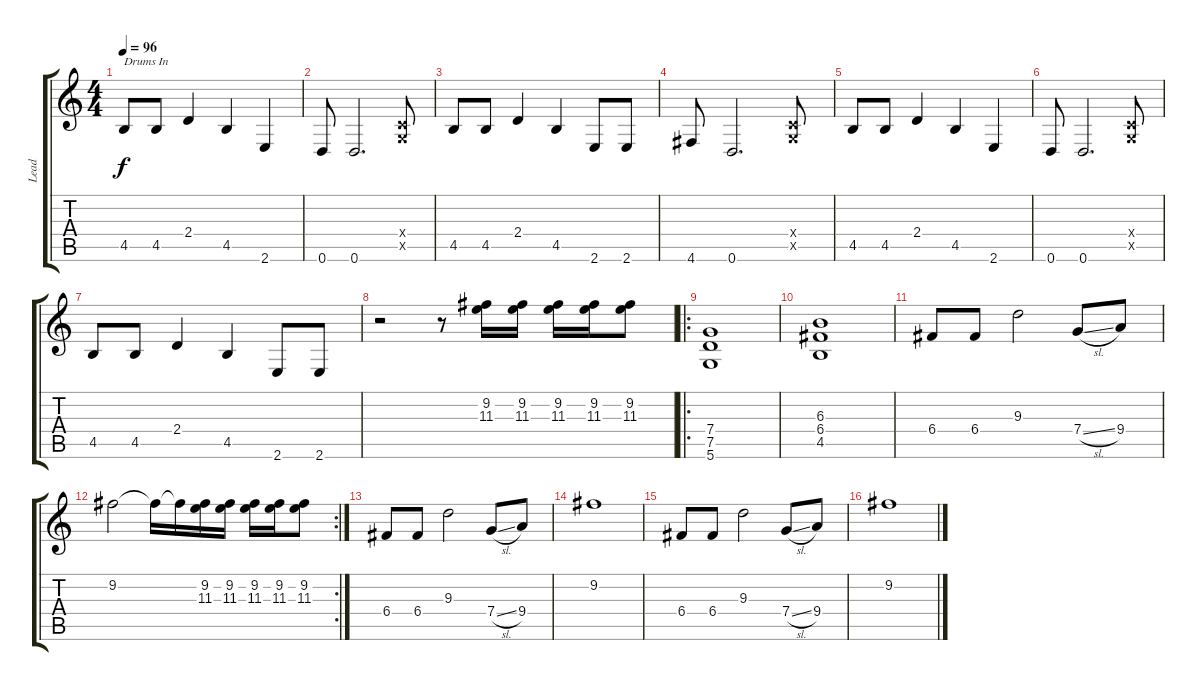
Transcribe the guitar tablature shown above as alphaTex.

\track ("Lead" "Lead") {instrument electricguitarclean}
\staff {score tabs}
\tuning (D4 A3 F3 C3 G2 D2) {hide}
\ts (4 4)
\tempo 96
\clef g2
\ks c
4.5.8{txt "Drums In" dy f} 4.5.8 2.4.4 4.5.4 2.6.4 |
0.6.8 0.6.2{d} (0.4{x} 0.5{x}).8 |
4.5.8 4.5.8 2.4.4 4.5.4 2.6.8 2.6.8 |
4.6.8 0.6.2{d} (0.4{x} 0.5{x}).8 |
4.5.8 4.5.8 2.4.4 4.5.4 2.6.4 |
0.6.8 0.6.2{d} (0.4{x} 0.5{x}).8 |
4.5.8 4.5.8 2.4.4 4.5.4 2.6.8 2.6.8 |
r.2 r.8 (9.2 11.3).16 (9.2 11.3).16 (9.2 11.3).16 (9.2 11.3).16 (9.2 11.3).8 |
\ro
(7.4 7.5 5.6).1 |
(6.3 6.4 4.5).1 |
6.4.8 6.4.8 9.3.2 7.4{sl}.8 9.4.8 |
\rc 2
9.2.2 9.2{t}.16 9.2{t}.16 (9.2 11.3).16 (9.2 11.3).16 (9.2 11.3).16 (9.2 11.3).16 (9.2 11.3).8 |
6.4.8 6.4.8 9.3.2 7.4{sl}.8 9.4.8 |
9.2.1 |
6.4.8 6.4.8 9.3.2 7.4{sl}.8 9.4.8 |
9.2.1
